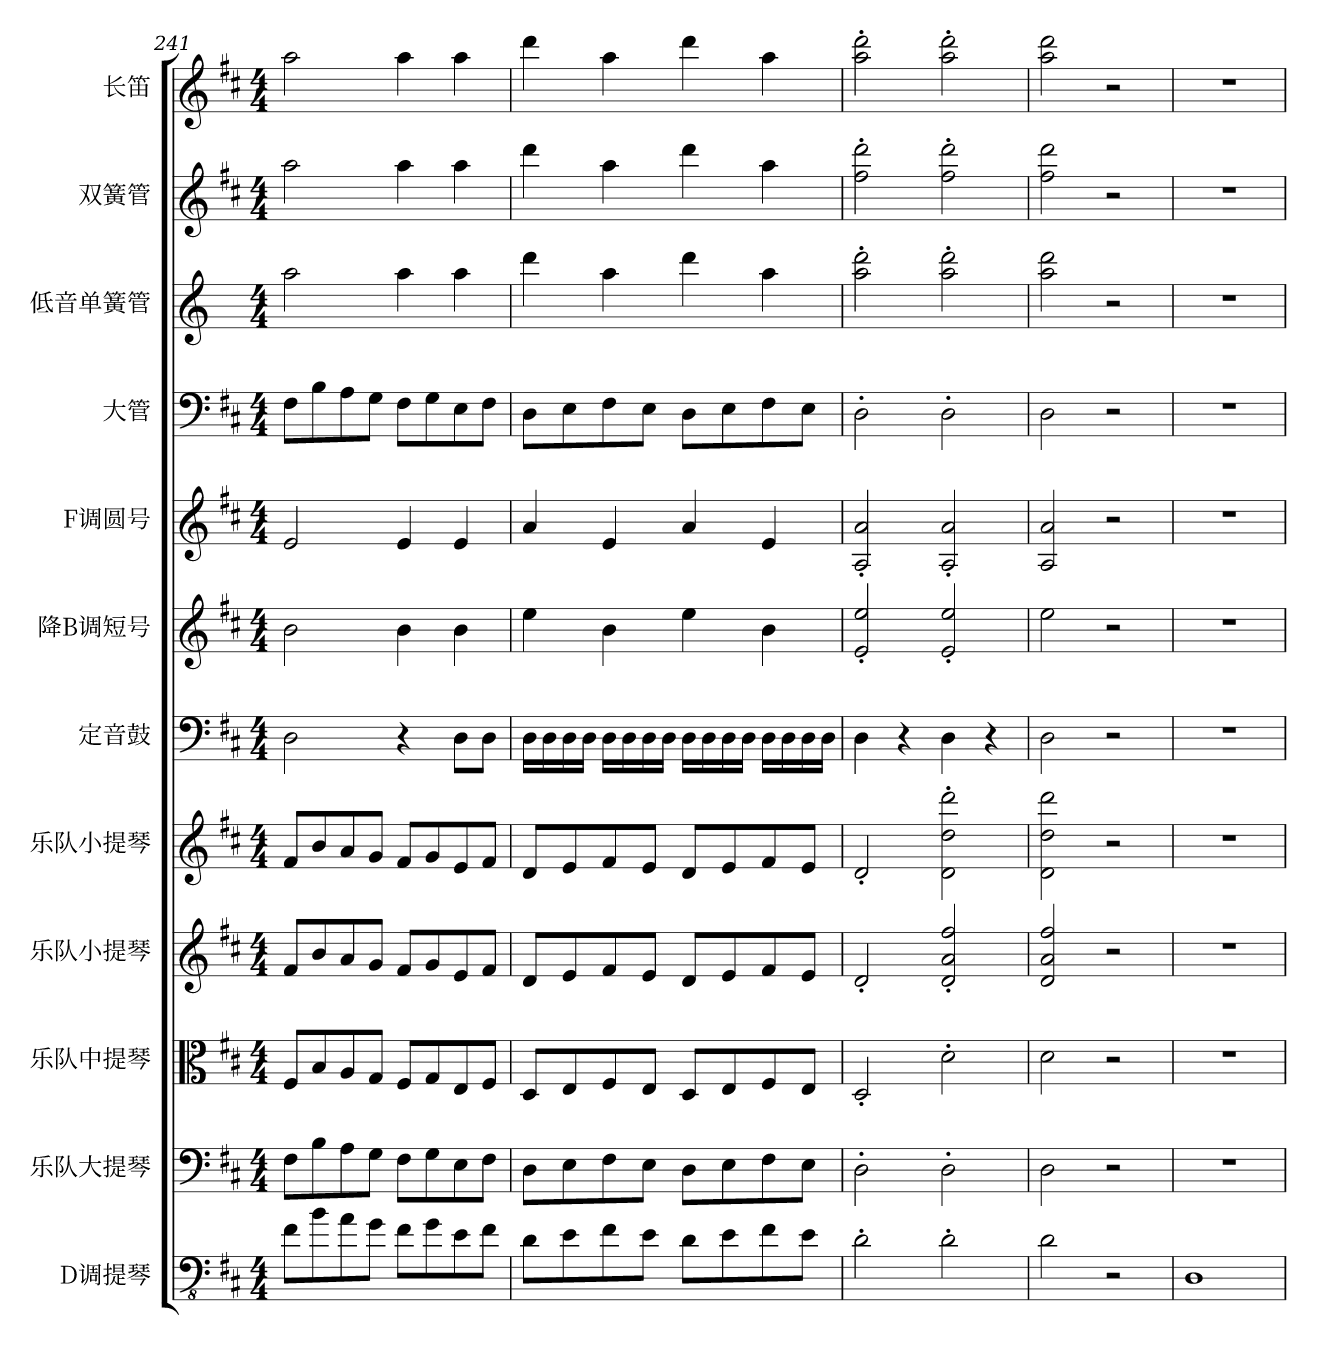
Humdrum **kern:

**kern	**kern	**kern	**kern	**kern	**kern	**kern	**kern	**kern	**kern	**kern	**kern
*part12	*part11	*part10	*part9	*part8	*part7	*part6	*part5	*part4	*part3	*part2	*part1
*staff12	*staff11	*staff10	*staff9	*staff8	*staff7	*staff6	*staff5	*staff4	*staff3	*staff2	*staff1
*I"D调提琴	*I"乐队大提琴	*I"乐队中提琴	*I"乐队小提琴	*I"乐队小提琴	*I"定音鼓	*I"降B调短号	*I"F调圆号	*I"大管	*I"低音单簧管	*I"双簧管	*I"长笛
*clefFv4	*clefF4	*clefC3	*clefG2	*clefG2	*clefF4	*clefG2	*clefG2	*clefF4	*clefG2	*clefG2	*clefG2
*ITrd7c12	*	*	*	*	*	*ITrd1c2	*ITrd4c7	*	*ITrd8c14	*	*
*k[f#c#]	*k[f#c#]	*k[f#c#]	*k[f#c#]	*k[f#c#]	*k[f#c#]	*k[]	*k[f#]	*k[f#c#]	*k[]	*k[f#c#]	*k[f#c#]
*M4/4	*M4/4	*M4/4	*M4/4	*M4/4	*M4/4	*M4/4	*M4/4	*M4/4	*M4/4	*M4/4	*M4/4
=241	=241	=241	=241	=241	=241	=241	=241	=241	=241	=241	=241
8FF#\L	8F#\L	8F#/L	8f#/L	8f#/L	2D\	2a\	2A/	8F#\L	2a\	2aa\	2aa\
8BB\	8B\	8B/	8b/	8b/	.	.	.	8B\	.	.	.
8AA\	8A\	8A/	8a/	8a/	.	.	.	8A\	.	.	.
8GG\J	8G\J	8G/J	8g/J	8g/J	.	.	.	8G\J	.	.	.
8FF#\L	8F#\L	8F#/L	8f#/L	8f#/L	4r	4a\	4A/	8F#\L	4a\	4aa\	4aa\
8GG\	8G\	8G/	8g/	8g/	.	.	.	8G\	.	.	.
8EE\	8E\	8E/	8e/	8e/	8D\L	4a\	4A/	8E\	4a\	4aa\	4aa\
8FF#\J	8F#\J	8F#/J	8f#/J	8f#/J	8D\J	.	.	8F#\J	.	.	.
=242	=242	=242	=242	=242	=242	=242	=242	=242	=242	=242	=242
8DD\L	8D\L	8D/L	8d/L	8d/L	16D\LL	4dd\	4d/	8D\L	4dd\	4ddd\	4ddd\
.	.	.	.	.	16D\	.	.	.	.	.	.
8EE\	8E\	8E/	8e/	8e/	16D\	.	.	8E\	.	.	.
.	.	.	.	.	16D\JJ	.	.	.	.	.	.
8FF#\	8F#\	8F#/	8f#/	8f#/	16D\LL	4a\	4A/	8F#\	4a\	4aa\	4aa\
.	.	.	.	.	16D\	.	.	.	.	.	.
8EE\J	8E\J	8E/J	8e/J	8e/J	16D\	.	.	8E\J	.	.	.
.	.	.	.	.	16D\JJ	.	.	.	.	.	.
8DD\L	8D\L	8D/L	8d/L	8d/L	16D\LL	4dd\	4d/	8D\L	4dd\	4ddd\	4ddd\
.	.	.	.	.	16D\	.	.	.	.	.	.
8EE\	8E\	8E/	8e/	8e/	16D\	.	.	8E\	.	.	.
.	.	.	.	.	16D\JJ	.	.	.	.	.	.
8FF#\	8F#\	8F#/	8f#/	8f#/	16D\LL	4a\	4A/	8F#\	4a\	4aa\	4aa\
.	.	.	.	.	16D\	.	.	.	.	.	.
8EE\J	8E\J	8E/J	8e/J	8e/J	16D\	.	.	8E\J	.	.	.
.	.	.	.	.	16D\JJ	.	.	.	.	.	.
=243	=243	=243	=243	=243	=243	=243	=243	=243	=243	=243	=243
*	*	*	*	*	*	*	*	*	*	*	*MM232
2DD'\	2D'\	2D'/	2d'/	2d'/	4D\	2d/' 2dd/'	2D/' 2d/'	2D'\	2a\' 2dd\'	2ff#\' 2ddd\'	2aa\' 2ddd\'
.	.	.	.	.	4r	.	.	.	.	.	.
2DD'\	2D'\	2d'\	2d/' 2a/' 2ff#/'	2d\' 2dd\' 2ddd\'	4D\	2d/' 2dd/'	2D/' 2d/'	2D'\	2a\' 2dd\'	2ff#\' 2ddd\'	2aa\' 2ddd\'
.	.	.	.	.	4r	.	.	.	.	.	.
=244	=244	=244	=244	=244	=244	=244	=244	=244	=244	=244	=244
*	*	*	*	*	*	*	*	*	*	*	*MM192
2DD\	2D\	2d\	2d/ 2a/ 2ff#/	2d\ 2dd\ 2ddd\	2D\	2dd\	2D/ 2d/	2D\	2a\ 2dd\	2ff#\ 2ddd\	2aa\ 2ddd\
2r	2r	2r	2r	2r	2r	2r	2r	2r	2r	2r	2r
!!LO:PB:g=z
=245	=245	=245	=245	=245	=245	=245	=245	=245	=245	=245	=245
*	*	*	*	*	*	*	*	*	*	*	*MM120
1DDD	1r	1r	1r	1r	1r	1r	1r	1r	1r	1r	1r
=	=	=	=	=	=	=	=	=	=	=	=
*-	*-	*-	*-	*-	*-	*-	*-	*-	*-	*-	*-
